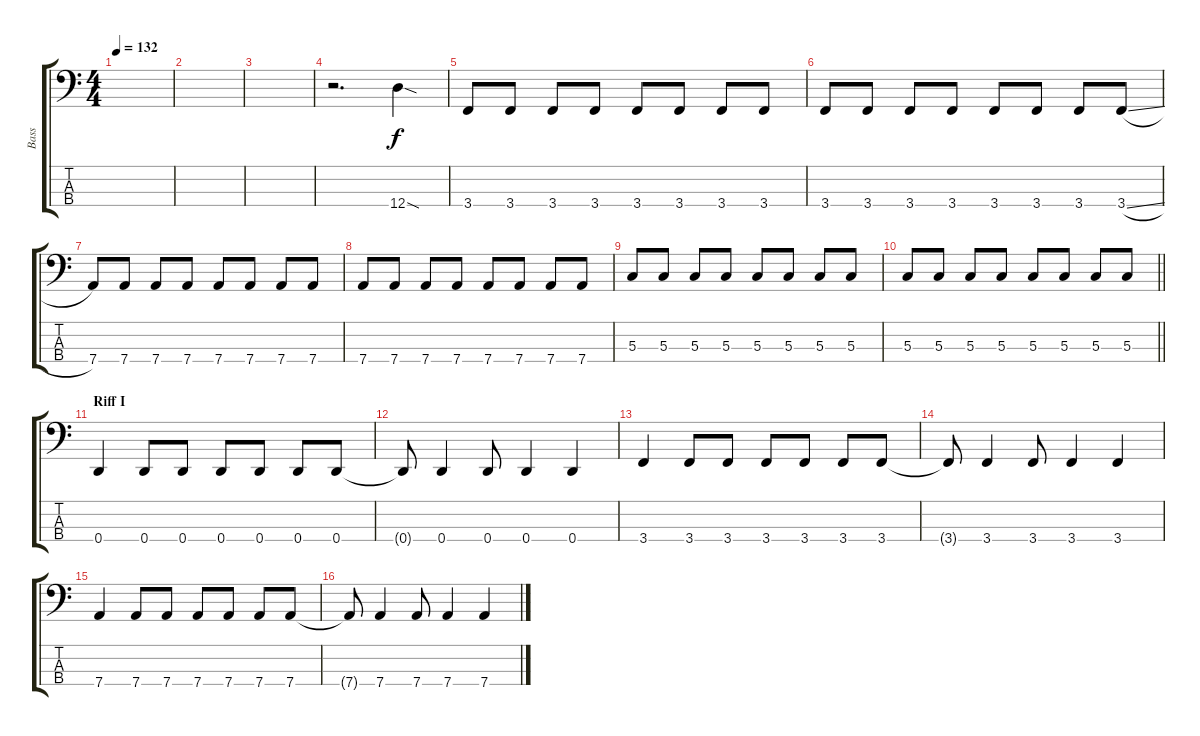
\track ("Bass" "Bass") {instrument electricbasspick}
\staff {score tabs}
\tuning (F2 C2 G1 D1) {hide}
\ts (4 4)
\tempo 132
\clef f4
\ks c
|
|
|
r.2{d} 12.4{sod}.4 |
3.4.8 3.4.8 3.4.8 3.4.8 3.4.8 3.4.8 3.4.8 3.4.8 |
3.4.8 3.4.8 3.4.8 3.4.8 3.4.8 3.4.8 3.4.8 3.4{sl}.8 |
7.4.8 7.4.8 7.4.8 7.4.8 7.4.8 7.4.8 7.4.8 7.4.8 |
7.4.8 7.4.8 7.4.8 7.4.8 7.4.8 7.4.8 7.4.8 7.4.8 |
5.3.8 5.3.8 5.3.8 5.3.8 5.3.8 5.3.8 5.3.8 5.3.8 |
\barLineRight lightlight
5.3.8 5.3.8 5.3.8 5.3.8 5.3.8 5.3.8 5.3.8 5.3.8 |
\section ("" "Riff I")
0.4.4 0.4.8 0.4.8 0.4.8 0.4.8 0.4.8 0.4.8 |
0.4{t}.8 0.4.4 0.4.8 0.4.4 0.4.4 |
3.4.4 3.4.8 3.4.8 3.4.8 3.4.8 3.4.8 3.4.8 |
3.4{t}.8 3.4.4 3.4.8 3.4.4 3.4.4 |
7.4.4 7.4.8 7.4.8 7.4.8 7.4.8 7.4.8 7.4.8 |
7.4{t}.8 7.4.4 7.4.8 7.4.4 7.4.4
